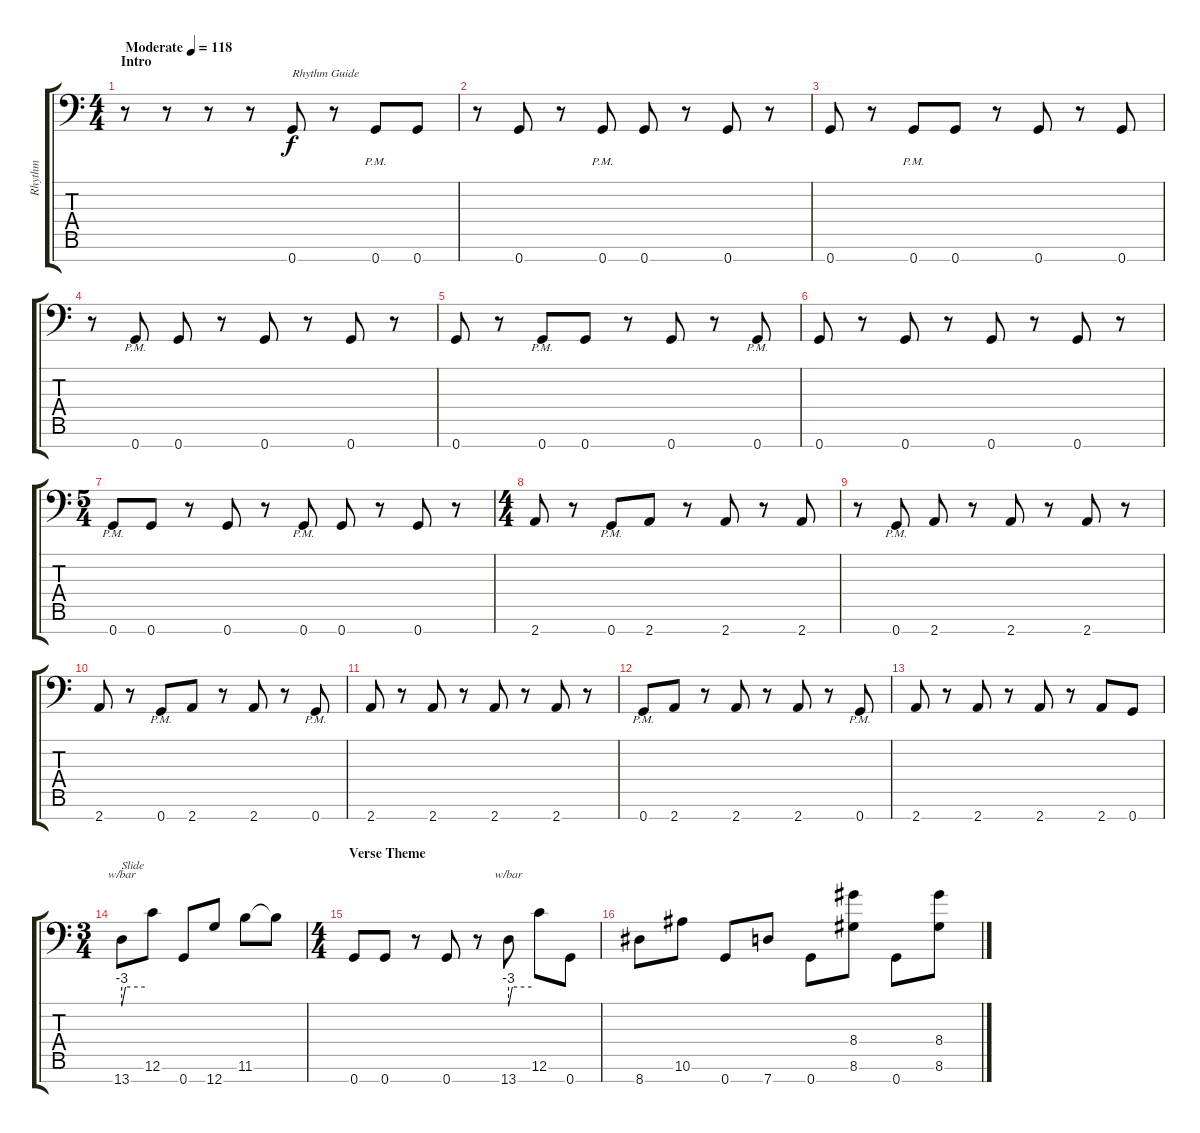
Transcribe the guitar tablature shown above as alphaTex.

\track ("Rhythm" "Rhythm") {instrument distortionguitar}
\staff {score tabs}
\tuning (E4 C4 G3 C3 G2 C2 G1) {hide}
\ts (4 4)
\section ("" "Intro")
\tempo (118 "Moderate")
\clef f4
\ks c
r.8{dy f instrument distortionguitar} r.8 r.8 r.8 0.7.8{txt "Rhythm Guide"} r.8 0.7{pm}.8 0.7.8 |
r.8 0.7.8 r.8 0.7{pm}.8 0.7.8 r.8 0.7.8 r.8 |
0.7.8 r.8 0.7{pm}.8 0.7.8 r.8 0.7.8 r.8 0.7.8 |
r.8 0.7{pm}.8 0.7.8 r.8 0.7.8 r.8 0.7.8 r.8 |
0.7.8 r.8 0.7{pm}.8 0.7.8 r.8 0.7.8 r.8 0.7{pm}.8 |
0.7.8 r.8 0.7.8 r.8 0.7.8 r.8 0.7.8 r.8 |
\ts (5 4)
0.7{pm}.8 0.7.8 r.8 0.7.8 r.8 0.7{pm}.8 0.7.8 r.8 0.7.8 r.8 |
\ts (4 4)
2.7.8 r.8 0.7{pm}.8{txt ""} 2.7.8 r.8 2.7.8 r.8 2.7.8 |
r.8 0.7{pm}.8 2.7.8 r.8 2.7.8 r.8 2.7.8 r.8 |
2.7.8 r.8 0.7{pm}.8 2.7.8 r.8 2.7.8 r.8 0.7{pm}.8 |
2.7.8 r.8 2.7.8 r.8 2.7.8 r.8 2.7.8 r.8 |
0.7{pm}.8 2.7.8 r.8 2.7.8 r.8 2.7.8 r.8 0.7{pm}.8 |
2.7.8 r.8 2.7.8 r.8 2.7.8 r.8 2.7.8 0.7.8 |
\ts (3 4)
13.7.8{tbe (custom default 0 -12 10 0 60 0) txt "Slide"} 12.6.8 0.7.8 12.7.8 11.6.8 11.6{t}.8 |
\ts (4 4)
\section ("" "Verse Theme")
0.7.8 0.7.8 r.8 0.7.8 r.8 13.7.8{tbe (custom default 0 -12 10 0 60 0)} 12.6.8 0.7.8 |
8.7.8 10.6.8 0.7.8 7.7.8 0.7.8 (8.4 8.6).8 0.7.8 (8.4 8.6).8
